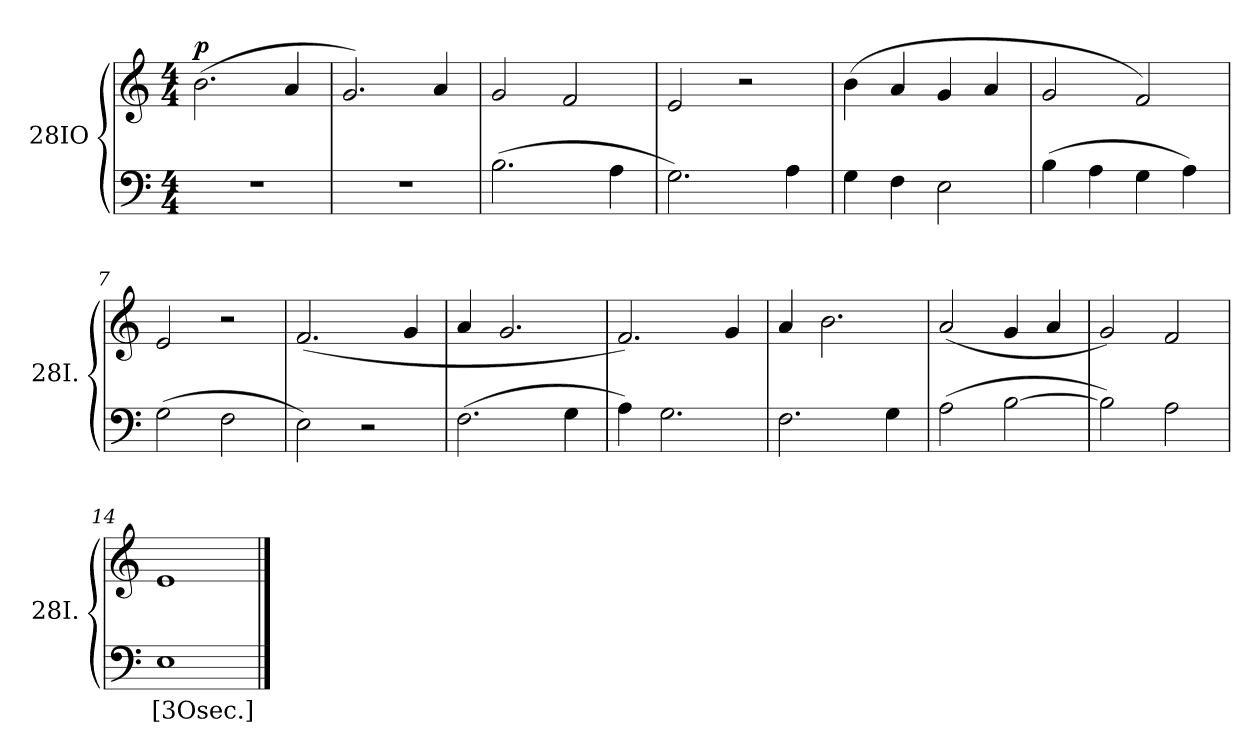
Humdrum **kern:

**kern	**text	**kern	**dynam
*part2	*part2	*part1	*part1
*staff2	*staff2	*staff1	*staff1
*I"28IO	*	*I"28IO	*
*I'28I.	*	*I'28I.	*
*clefF4	*	*clefG2	*
*k[]	*	*k[]	*
*M4/4	*	*M4/4	*
*MM112	*	*MM112	*
=1	=1	=1	=1
!	!	!	!LO:DY:a
1r	.	(2.b\	p
.	.	4a/	.
=2	=2	=2	=2
1r	.	2.g/)	.
.	.	4a/	.
=3	=3	=3	=3
(2.B\	.	2g/	.
.	.	2f/	.
4A\	.	.	.
=4	=4	=4	=4
2.G\)	.	2e/	.
.	.	2r	.
4A\	.	.	.
=5	=5	=5	=5
4G\	.	(4b\	.
4F\	.	4a/	.
2E\	.	4g/	.
.	.	4a/	.
=6	=6	=6	=6
(4B\	.	2g/	.
4A\	.	.	.
4G\	.	2f/)	.
4A\)	.	.	.
!!LO:LB:g=z
=7	=7	=7	=7
(2G\	.	2e/	.
2F\	.	2r	.
=8	=8	=8	=8
2E\)	.	(2.f/	.
2r	.	.	.
.	.	4g/	.
=9	=9	=9	=9
(2.F\	.	4a/	.
.	.	2.g/	.
4G\	.	.	.
=10	=10	=10	=10
4A\)	.	2.f/)	.
2.G\	.	.	.
.	.	4g/	.
=11	=11	=11	=11
2.F\	.	4a/	.
.	.	2.b\	.
4G\	.	.	.
=12	=12	=12	=12
(2A\	.	(2a/	.
[2B\	.	4g/	.
.	.	4a/	.
=13	=13	=13	=13
2B\])	.	2g/)	.
2A\	.	2f/	.
=14	=14	=14	=14
!	!LO:LY:b	!	!
1E	[3Osec.]	1e	.
==	==	==	==
*-	*-	*-	*-
